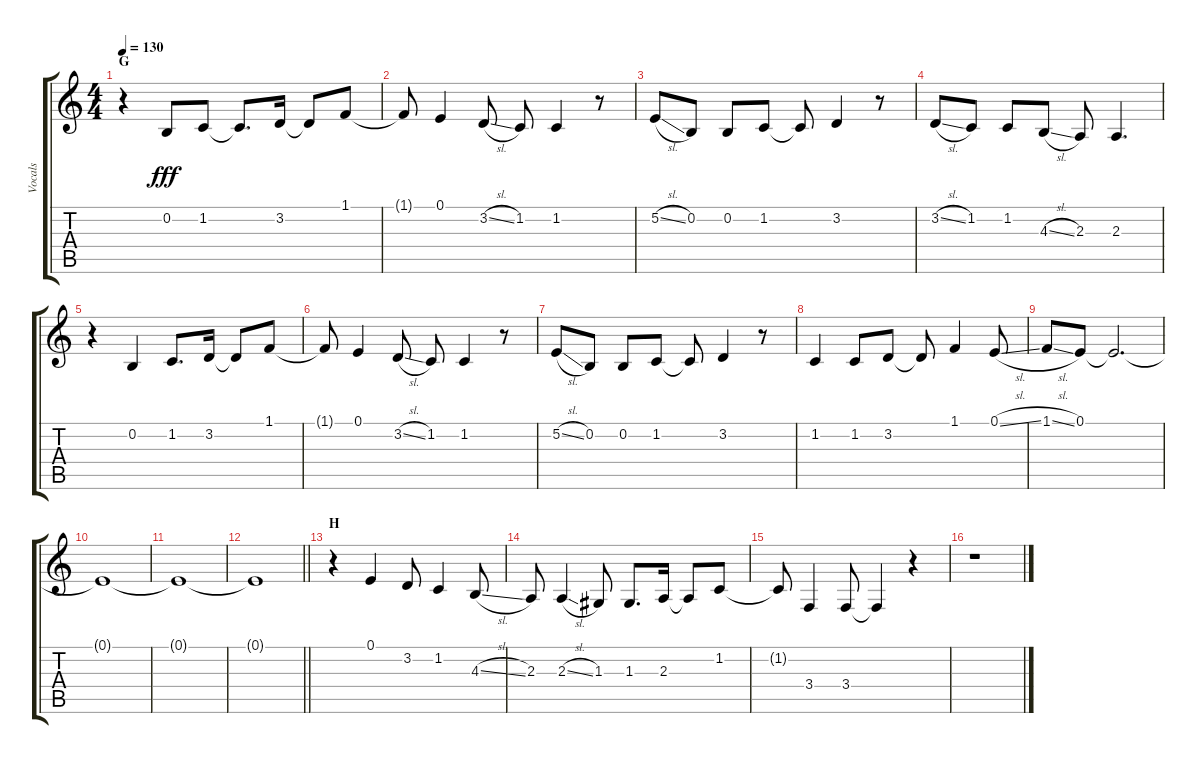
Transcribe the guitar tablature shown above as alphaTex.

\track ("Vocals" "Vocals") {instrument voiceoohs}
\staff {score tabs}
\tuning (E4 B3 G3 D3 A2 E2) {hide}
\ts (4 4)
\section ("" "G")
\tempo 130
\clef g2
\ks c
r.4{dy fff} 0.2.8 1.2.8 1.2{t}.8{d} 3.2.16 3.2{t}.8 1.1.8 |
1.1{t}.8 0.1.4 3.2{sl}.8 1.2.8 1.2.4 r.8 |
5.2{sl}.8 0.2.8 0.2.8 1.2.8 1.2{t}.8 3.2.4 r.8 |
3.2{sl}.8 1.2.8 1.2.8 4.3{sl}.8 2.3.8 2.3.4{d} |
r.4 0.2.4 1.2.8{d} 3.2.16 3.2{t}.8 1.1.8 |
1.1{t}.8 0.1.4 3.2{sl}.8 1.2.8 1.2.4 r.8 |
5.2{sl}.8 0.2.8 0.2.8 1.2.8 1.2{t}.8 3.2.4 r.8 |
1.2.4 1.2.8 3.2.8 3.2{t}.8 1.1.4 0.1{sl}.8 |
1.1{sl}.8 0.1.8 0.1{t}.2{d} |
0.1{t}.1 |
0.1{t}.1 |
\barLineRight lightlight
0.1{t}.1 |
\section ("" "H")
r.4 0.1.4 3.2.8 1.2.4 4.3{sl}.8 |
2.3.8 2.3{sl}.4 1.3.8 1.3.8{d} 2.3.16 2.3{t}.8 1.2.8 |
1.2{t}.8 3.4.4 3.4.8 3.4{t}.4 r.4 |
r.1
